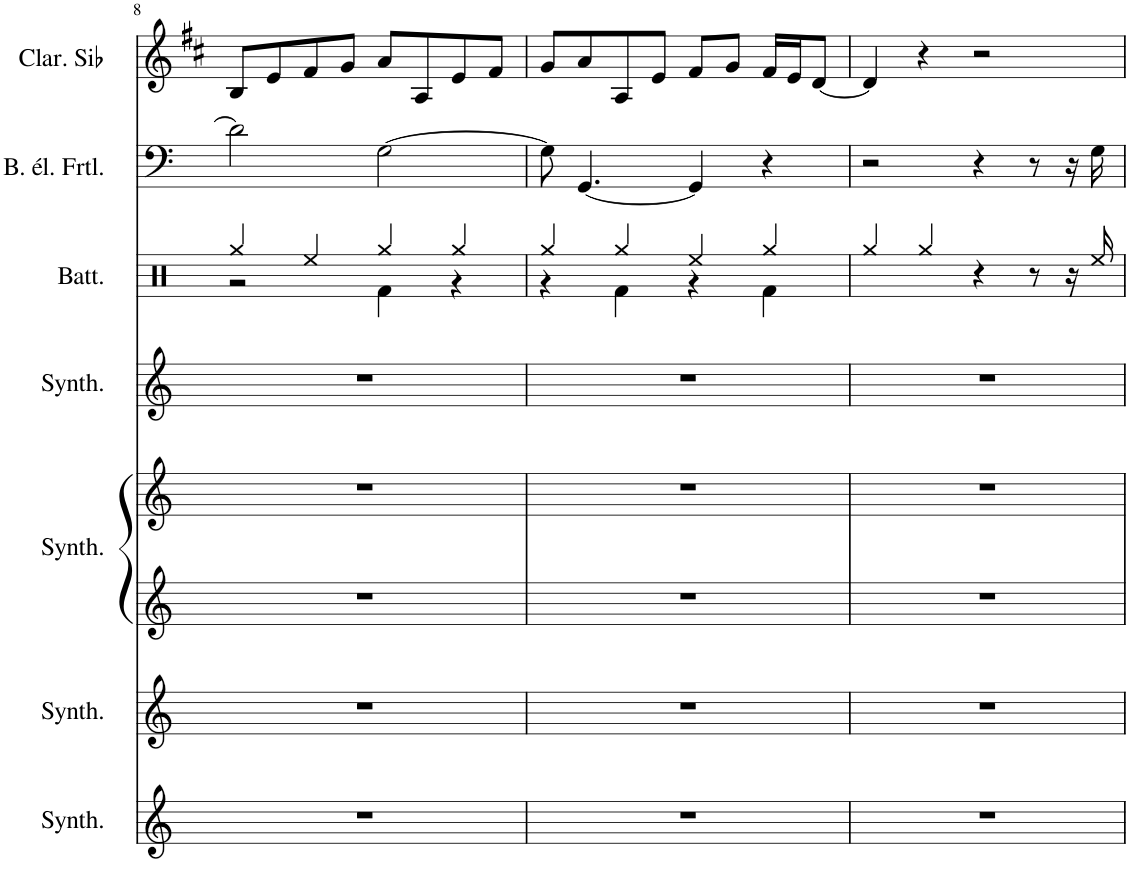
**kern	**kern	**kern	**kern	**kern	**kern	**kern	**kern
*part7	*part6	*part5	*part5	*part4	*part3	*part2	*part1
*staff8	*staff7	*staff6	*staff5	*staff4	*staff3	*staff2	*staff1
*I"Synthétiseur d'effets, ** 6	*I"Synthétiseur d'effets, ** 3	*I"Synthétiseur Pad, ** 5	*	*I"Synthétiseur d'effets, ** 1	*I"Batterie, **DRUMS	*I"Basse électrique fretless, ** 9	*I"Clarinette en Sib
*I'Synth.	*I'Synth.	*I'Synth.	*	*I'Synth.	*I'Batt.	*I'B. él. Frtl.	*I'Clar. Sib
!!LO:PB:g=z
*clefG2	*clefG2	*clefG2	*clefG2	*clefG2	*clefX	*clefF4	*clefG2
*	*	*	*	*	*	*Trd7c12	*Trd1c2
*k[]	*k[]	*k[]	*k[]	*k[]	*k[]	*k[]	*k[f#c#]
*M4/4	*M4/4	*M4/4	*M4/4	*M4/4	*M4/4	*M4/4	*M4/4
=8	=8	=8	=8	=8	=8	=8	=8
*	*	*	*	*	*^	*	*
1r	1r	1r	1r	1r	4Rgg/	2r	2d\]	8B/L
.	.	.	.	.	.	.	.	8e/
.	.	.	.	.	4Ree/	.	.	8f#/
.	.	.	.	.	.	.	.	8g/J
.	.	.	.	.	4Rgg/	4Rf\	[2G\	8a/L
.	.	.	.	.	.	.	.	8A/
.	.	.	.	.	4Rgg/	4r	.	8e/
.	.	.	.	.	.	.	.	8f#/J
=9	=9	=9	=9	=9	=9	=9	=9	=9
1r	1r	1r	1r	1r	4Rgg/	4r	8G\]	8g/L
.	.	.	.	.	.	.	[4.GG/	8a/
.	.	.	.	.	4Rgg/	4Rf\	.	8A/
.	.	.	.	.	.	.	.	8e/J
.	.	.	.	.	4Ree/	4r	4GG/]	8f#/L
.	.	.	.	.	.	.	.	8g/J
.	.	.	.	.	4Rgg/	4Rf\	4r	16f#/LL
.	.	.	.	.	.	.	.	16e/J
.	.	.	.	.	.	.	.	[8d/J
*	*	*	*	*	*v	*v	*	*
=10	=10	=10	=10	=10	=10	=10	=10
1r	1r	1r	1r	1r	4Rgg/	2r	4d/]
.	.	.	.	.	4Rgg/	.	4r
.	.	.	.	.	4r	4r	2r
.	.	.	.	.	8r	8r	.
.	.	.	.	.	16r	16r	.
.	.	.	.	.	16Ree/	16G\	.
=	=	=	=	=	=	=	=
*-	*-	*-	*-	*-	*-	*-	*-
